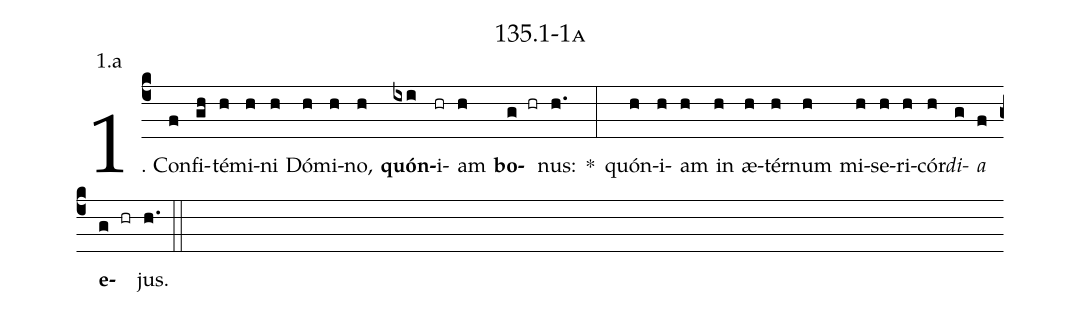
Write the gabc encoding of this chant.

name: 135.1-1a;
annotation: 1.a;
%%
(c4)1. Con(f)fi(gh)té(h)mi(h)ni(h) Dó(h)mi(h)no,(h) <b>quón</b>(ixi)i(hr)am(h) <b>bo</b>(g hr)nus:(h.) *(:) quón(h)i(h)am(h) in(h) æ(h)tér(h)num(h) mi(h)se(h)ri(h)cór(h)<i>di</i>(g)<i>a</i>(f) <b>e</b>(g hr)jus.(h.) (::)
